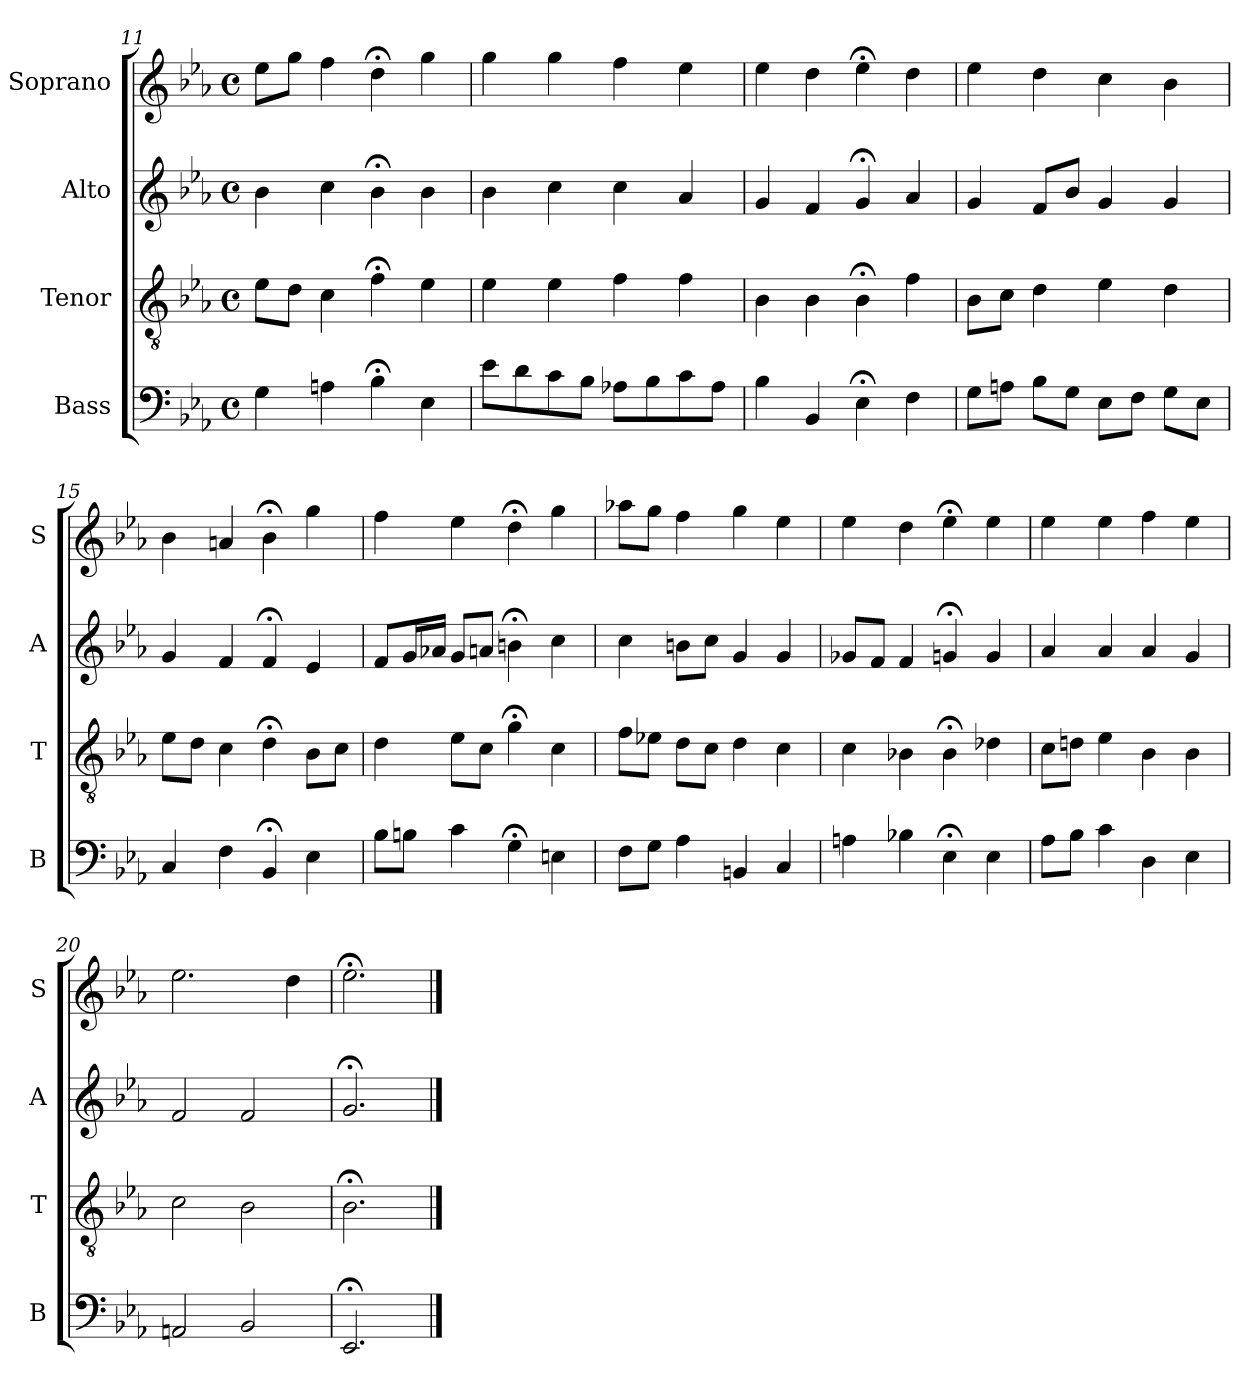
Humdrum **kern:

**kern	**kern	**kern	**kern
*part4	*part3	*part2	*part1
*staff4	*staff3	*staff2	*staff1
*I"Bass	*I"Tenor	*I"Alto	*I"Soprano
*I'B	*I'T	*I'A	*I'S
*clefF4	*clefGv2	*clefG2	*clefG2
*k[b-e-a-]	*k[b-e-a-]	*k[b-e-a-]	*k[b-e-a-]
*E-:	*E-:	*E-:	*E-:
*M4/4	*M4/4	*M4/4	*M4/4
*met(c)	*met(c)	*met(c)	*met(c)
=11	=11	=11	=11
4G	8e-L	4b-	8ee-L
.	8dJ	.	8ggJ
4An	4c	4cc	4ff
4B-;<	4f;<	4b-;<	4dd;<
4E-	4e-	4b-	4gg
=12	=12	=12	=12
8e-L	4e-	4b-	4gg
8d	.	.	.
8c	4e-	4cc	4gg
8B-J	.	.	.
8A-XL	4f	4cc	4ff
8B-	.	.	.
8c	4f	4a-	4ee-
8A-J	.	.	.
=13	=13	=13	=13
4B-	4B-	4g	4ee-
4BB-	4B-	4f	4dd
4E-;<	4B-;<	4g;<	4ee-;<
4F	4f	4a-	4dd
=14	=14	=14	=14
8GL	8B-L	4g	4ee-
8AnJ	8cJ	.	.
8B-L	4d	8fL	4dd
8GJ	.	8b-J	.
8E-L	4e-	4g	4cc
8FJ	.	.	.
8GL	4d	4g	4b-
8E-J	.	.	.
=15	=15	=15	=15
4C	8e-L	4g	4b-
.	8dJ	.	.
4F	4c	4f	4an
4BB-;<	4d;<	4f;<	4b-;<
4E-	8B-L	4e-	4gg
.	8cJ	.	.
=16	=16	=16	=16
8B-L	4d	8fL	4ff
8BnJ	.	16gL	.
.	.	16a-XJJ	.
4c	8e-L	8gL	4ee-
.	8cJ	8anJ	.
4G;<	4g;<i	4bn;<	4dd;<i
4En	4ci	4cc	4ggi
=17	=17	=17	=17
8FL	8fL	4cc	8aa-XL
8GJ	8e-XJ	.	8ggJ
4A-	8dL	8bnL	4ff
.	8cJ	8ccJ	.
4BBn	4d	4g	4gg
4C	4c	4g	4ee-
=18	=18	=18	=18
4An	4c	8g-XL	4ee-
.	.	8fJ	.
4B-X	4B-X	4f	4dd
4E-;<	4B-;<	4gn;<	4ee-;<
4E-	4d-X	4g	4ee-
=19	=19	=19	=19
8A-L	8cL	4a-	4ee-
8B-J	8dnJ	.	.
4c	4e-	4a-	4ee-
4D	4B-	4a-	4ff
4E-	4B-	4g	4ee-
=20	=20	=20	=20
2AAn	2c	2f	2.ee-
2BB-	2B-	2f	.
.	.	.	4dd
=21	=21	=21	=21
2.EE-;<	2.B-;<	2.g;<	2.ee-;<
==	==	==	==
*-	*-	*-	*-
